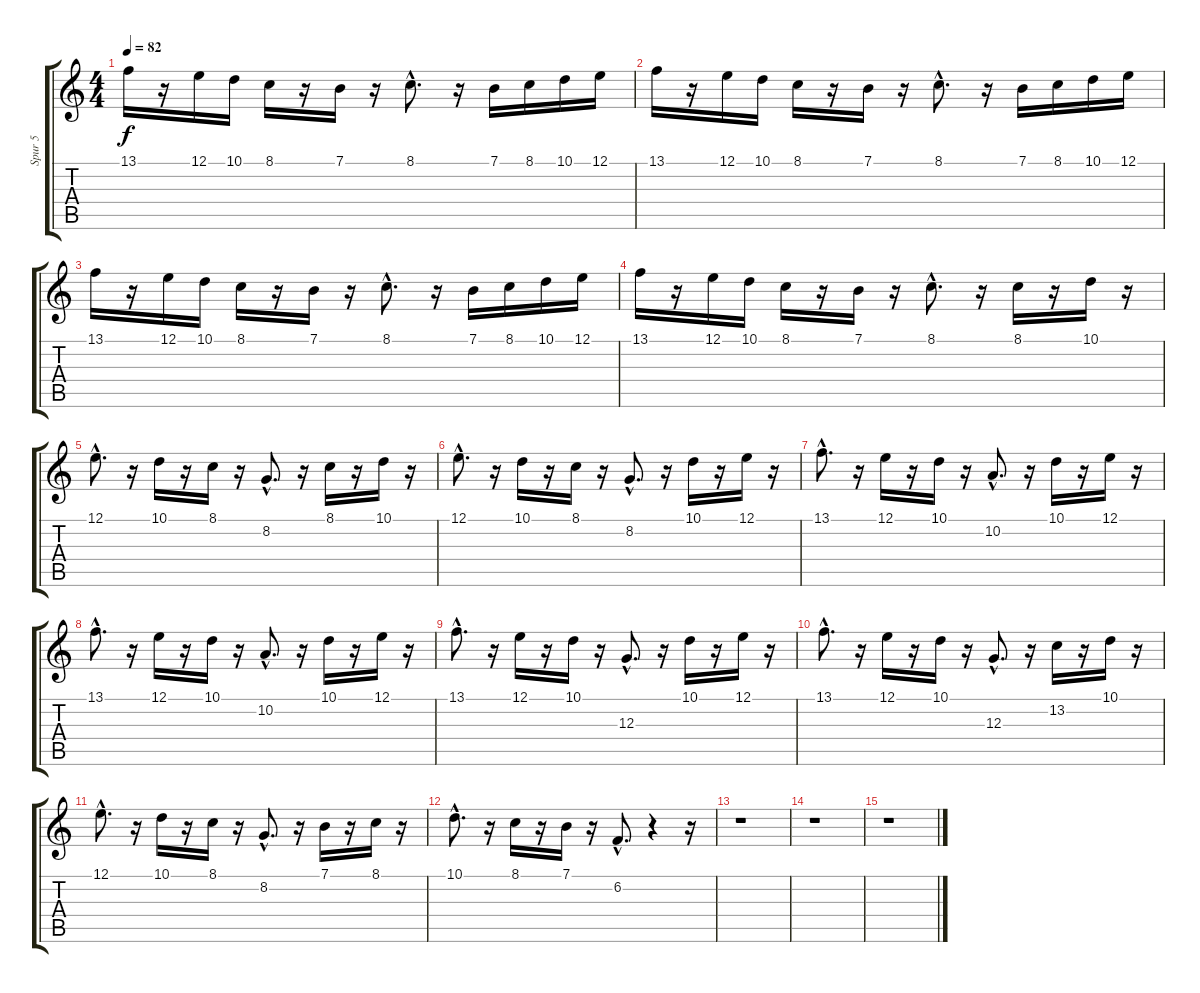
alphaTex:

\track ("Spur 5" "Spur 5") {instrument lead2sawtooth}
\staff {score tabs}
\tuning (E4 B3 G3 D3 A2 E2) {hide}
\ts (4 4)
\tempo 82
\clef g2
\ks c
13.1.16{dy f} r.16 12.1.16 10.1.16 8.1.16 r.16 7.1.16 r.16 8.1{hac}.8{d} r.16 7.1.16 8.1.16 10.1.16 12.1.16 |
13.1.16 r.16 12.1.16 10.1.16 8.1.16 r.16 7.1.16 r.16 8.1{hac}.8{d} r.16 7.1.16 8.1.16 10.1.16 12.1.16 |
13.1.16 r.16 12.1.16 10.1.16 8.1.16 r.16 7.1.16 r.16 8.1{hac}.8{d} r.16 7.1.16 8.1.16 10.1.16 12.1.16 |
13.1.16 r.16 12.1.16 10.1.16 8.1.16 r.16 7.1.16 r.16 8.1{hac}.8{d} r.16 8.1.16 r.16 10.1.16 r.16 |
12.1{hac}.8{d} r.16 10.1.16 r.16 8.1.16 r.16 8.2{hac}.8{d} r.16 8.1.16 r.16 10.1.16 r.16 |
12.1{hac}.8{d} r.16 10.1.16 r.16 8.1.16 r.16 8.2{hac}.8{d} r.16 10.1.16 r.16 12.1.16 r.16 |
13.1{hac}.8{d} r.16 12.1.16 r.16 10.1.16 r.16 10.2{hac}.8{d} r.16 10.1.16 r.16 12.1.16 r.16 |
13.1{hac}.8{d} r.16 12.1.16 r.16 10.1.16 r.16 10.2{hac}.8{d} r.16 10.1.16 r.16 12.1.16 r.16 |
13.1{hac}.8{d} r.16 12.1.16 r.16 10.1.16 r.16 12.3{hac}.8{d} r.16 10.1.16 r.16 12.1.16 r.16 |
13.1{hac}.8{d} r.16 12.1.16 r.16 10.1.16 r.16 12.3{hac}.8{d} r.16 13.2.16 r.16 10.1.16 r.16 |
12.1{hac}.8{d} r.16 10.1.16 r.16 8.1.16 r.16 8.2{hac}.8{d} r.16 7.1.16 r.16 8.1.16 r.16 |
10.1{hac}.8{d} r.16 8.1.16 r.16 7.1.16 r.16 6.2{hac}.8{d} r.4 r.16 |
r.1 |
r.1 |
r.1
